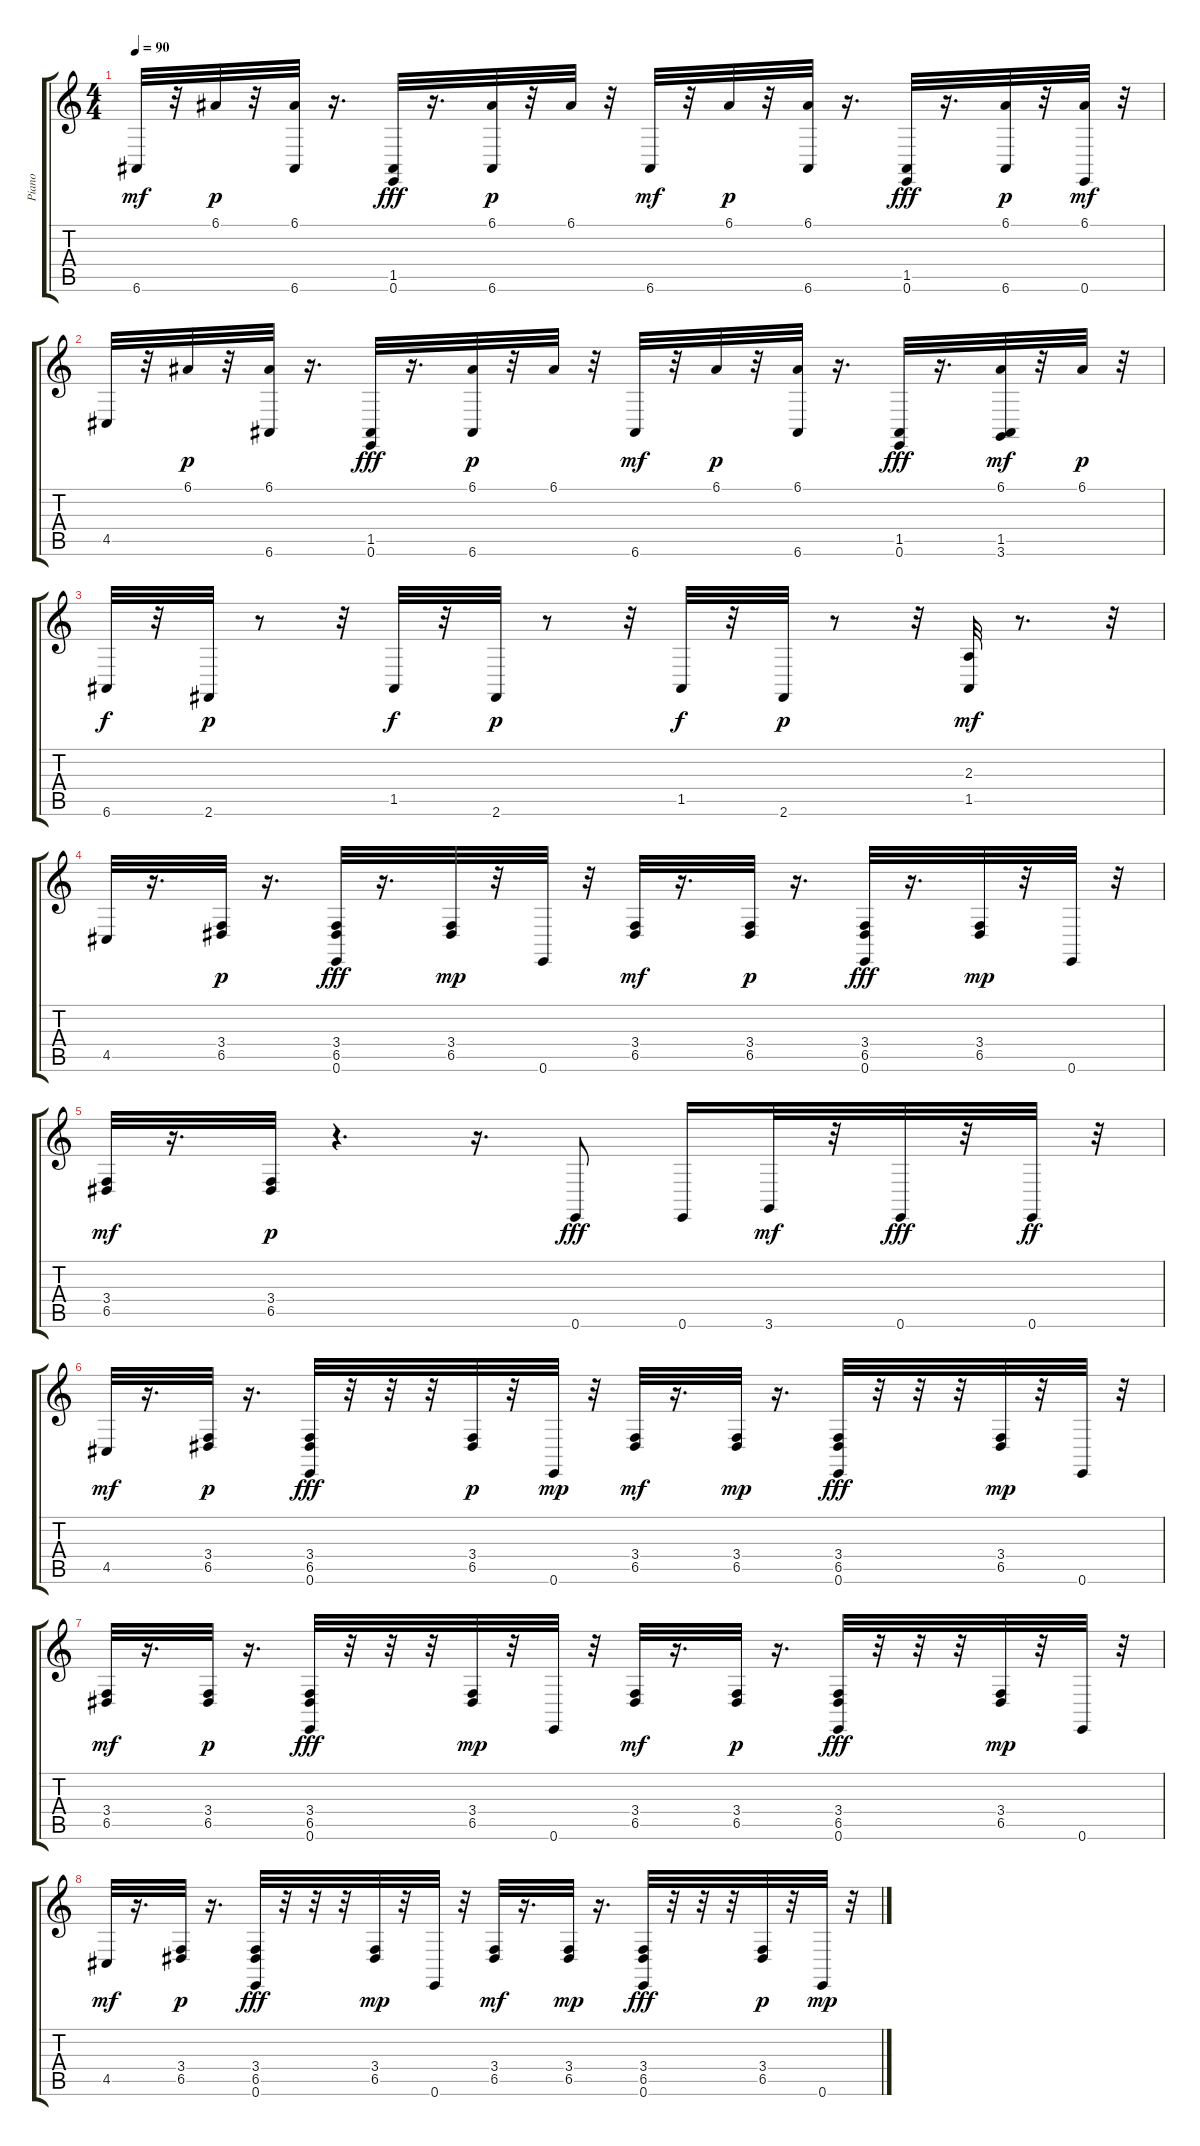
\track ("Piano" "Piano") {instrument acousticgrandpiano}
\staff {score tabs}
\tuning (E4 B3 G3 D3 A2 E2) {hide}
\ts (4 4)
\tempo 90
\clef g2
\ks c
6.6.32{dy mf} r.32 6.1.32{dy p} r.32 (6.1 6.6).32 r.16{d} (1.5 0.6).32{dy fff} r.16{d} (6.1 6.6).32{dy p} r.32 6.1.32 r.32 6.6.32{dy mf} r.32 6.1.32{dy p} r.32 (6.1 6.6).32 r.16{d} (1.5 0.6).32{dy fff} r.16{d} (6.1 6.6).32{dy p} r.32 (6.1 0.6).32{dy mf} r.32 |
4.5.32 r.32 6.1.32{dy p} r.32 (6.1 6.6).32 r.16{d} (1.5 0.6).32{dy fff} r.16{d} (6.1 6.6).32{dy p} r.32 6.1.32 r.32 6.6.32{dy mf} r.32 6.1.32{dy p} r.32 (6.1 6.6).32 r.16{d} (1.5 0.6).32{dy fff} r.16{d} (6.1 1.5 3.6).32{dy mf} r.32 6.1.32{dy p} r.32 |
6.6.32{dy f} r.32 2.6.32{dy p} r.8 r.32 1.5.32{dy f} r.32 2.6.32{dy p} r.8 r.32 1.5.32{dy f} r.32 2.6.32{dy p} r.8 r.32 (2.3 1.5).32{dy mf} r.8{d} r.32 |
4.5.32 r.16{d} (3.4 6.5).32{dy p} r.16{d} (3.4 6.5 0.6).32{dy fff} r.16{d} (3.4 6.5).32{dy mp} r.32 0.6.32 r.32 (3.4 6.5).32{dy mf} r.16{d} (3.4 6.5).32{dy p} r.16{d} (3.4 6.5 0.6).32{dy fff} r.16{d} (3.4 6.5).32{dy mp} r.32 0.6.32 r.32 |
(3.4 6.5).32{dy mf} r.16{d} (3.4 6.5).32{dy p} r.4{d} r.16{d} 0.6.8{dy fff} 0.6.16 3.6.32{dy mf} r.32 0.6.32{dy fff} r.32 0.6.32{dy ff} r.32 |
4.5.32{dy mf} r.16{d} (3.4 6.5).32{dy p} r.16{d} (3.4 6.5 0.6).32{dy fff} r.32 r.32 r.32 (3.4 6.5).32{dy p} r.32 0.6.32{dy mp} r.32 (3.4 6.5).32{dy mf} r.16{d} (3.4 6.5).32{dy mp} r.16{d} (3.4 6.5 0.6).32{dy fff} r.32 r.32 r.32 (3.4 6.5).32{dy mp} r.32 0.6.32 r.32 |
(3.4 6.5).32{dy mf} r.16{d} (3.4 6.5).32{dy p} r.16{d} (3.4 6.5 0.6).32{dy fff} r.32 r.32 r.32 (3.4 6.5).32{dy mp} r.32 0.6.32 r.32 (3.4 6.5).32{dy mf} r.16{d} (3.4 6.5).32{dy p} r.16{d} (3.4 6.5 0.6).32{dy fff} r.32 r.32 r.32 (3.4 6.5).32{dy mp} r.32 0.6.32 r.32 |
4.5.32{dy mf} r.16{d} (3.4 6.5).32{dy p} r.16{d} (3.4 6.5 0.6).32{dy fff} r.32 r.32 r.32 (3.4 6.5).32{dy mp} r.32 0.6.32 r.32 (3.4 6.5).32{dy mf} r.16{d} (3.4 6.5).32{dy mp} r.16{d} (3.4 6.5 0.6).32{dy fff} r.32 r.32 r.32 (3.4 6.5).32{dy p} r.32 0.6.32{dy mp} r.32
